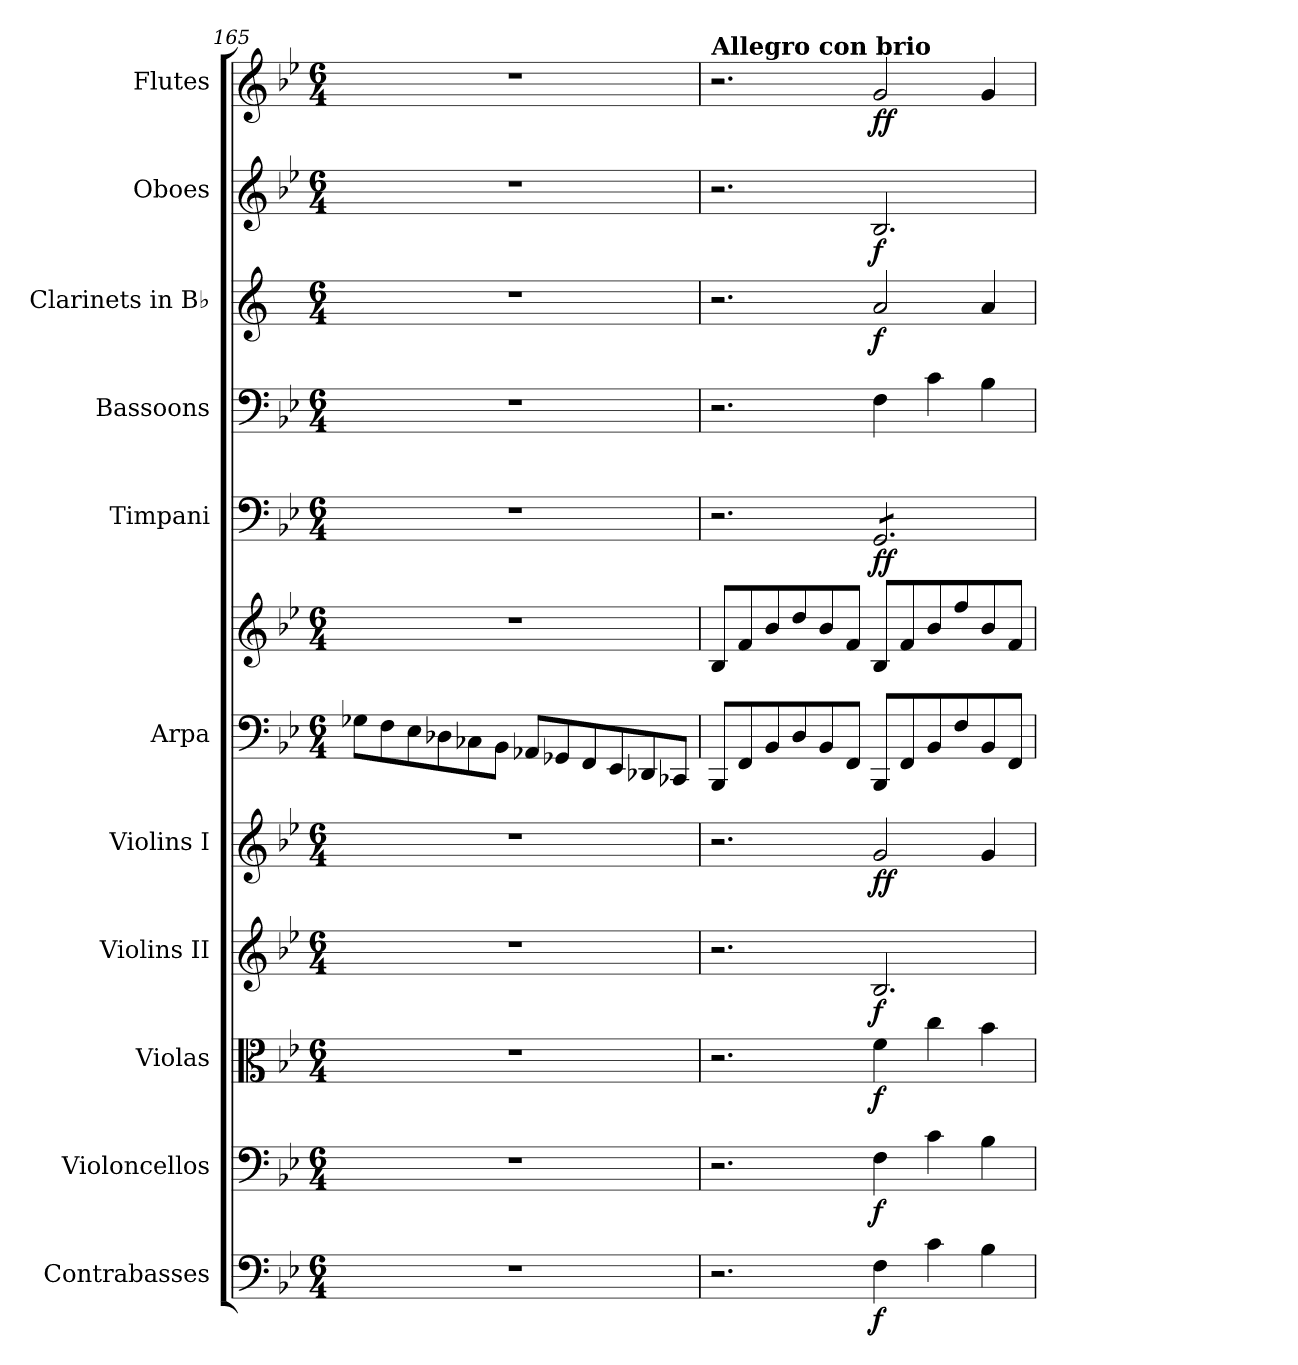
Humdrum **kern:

**kern	**dynam	**kern	**dynam	**kern	**dynam	**kern	**dynam	**kern	**dynam	**kern	**kern	**kern	**dynam	**kern	**kern	**dynam	**kern	**dynam	**kern	**dynam
*part11	*part11	*part10	*part10	*part9	*part9	*part8	*part8	*part7	*part7	*part6	*part6	*part5	*part5	*part4	*part3	*part3	*part2	*part2	*part1	*part1
*staff12	*staff12	*staff11	*staff11	*staff10	*staff10	*staff9	*staff9	*staff8	*staff8	*staff7	*staff6	*staff5	*staff5	*staff4	*staff3	*staff3	*staff2	*staff2	*staff1	*staff1
*I"Contrabasses	*	*I"Violoncellos	*	*I"Violas	*	*I"Violins II	*	*I"Violins I	*	*I"Arpa	*	*I"Timpani	*	*I"Bassoons	*I"Clarinets in B♭	*	*I"Oboes	*	*I"Flutes	*
*I'Cb.	*	*I'Vc.	*	*I'Vla.	*	*I'Vln. II	*	*I'Vln. I	*	*I'Arp.	*	*I'Timp.	*	*I'Bsn.	*	*	*I'Ob.	*	*I'Fl.	*
!!LO:PB:g=z
*clefF4	*	*clefF4	*	*clefC3	*	*clefG2	*	*clefG2	*	*clefF4	*clefG2	*clefF4	*	*clefF4	*clefG2	*	*clefG2	*	*clefG2	*
*ITrd7c12	*	*	*	*	*	*	*	*	*	*	*	*	*	*	*ITrd1c2	*	*	*	*	*
*k[b-e-]	*	*k[b-e-]	*	*k[b-e-]	*	*k[b-e-]	*	*k[b-e-]	*	*k[b-e-]	*k[b-e-]	*k[b-e-]	*	*k[b-e-]	*k[b-e-]	*	*k[b-e-]	*	*k[b-e-]	*
*M6/4	*	*M6/4	*	*M6/4	*	*M6/4	*	*M6/4	*	*M6/4	*M6/4	*M6/4	*	*M6/4	*M6/4	*	*M6/4	*	*M6/4	*
*MM80	*	*MM80	*	*MM80	*	*MM80	*	*MM80	*	*MM80	*MM80	*MM80	*	*MM80	*MM80	*	*MM80	*	*MM80	*
=165	=165	=165	=165	=165	=165	=165	=165	=165	=165	=165	=165	=165	=165	=165	=165	=165	=165	=165	=165	=165
1.r	.	1.r	.	1.r	.	1.r	.	1.r	.	8G-X\L	1.r	1.r	.	1.r	1.r	.	1.r	.	1.r	.
.	.	.	.	.	.	.	.	.	.	8F\	.	.	.	.	.	.	.	.	.	.
.	.	.	.	.	.	.	.	.	.	8E-\	.	.	.	.	.	.	.	.	.	.
.	.	.	.	.	.	.	.	.	.	8D-X\	.	.	.	.	.	.	.	.	.	.
.	.	.	.	.	.	.	.	.	.	8C-X\	.	.	.	.	.	.	.	.	.	.
.	.	.	.	.	.	.	.	.	.	8BB-\J	.	.	.	.	.	.	.	.	.	.
.	.	.	.	.	.	.	.	.	.	8AA-X/L	.	.	.	.	.	.	.	.	.	.
.	.	.	.	.	.	.	.	.	.	8GG-X/	.	.	.	.	.	.	.	.	.	.
.	.	.	.	.	.	.	.	.	.	8FF/	.	.	.	.	.	.	.	.	.	.
.	.	.	.	.	.	.	.	.	.	8EE-/	.	.	.	.	.	.	.	.	.	.
.	.	.	.	.	.	.	.	.	.	8DD-X/	.	.	.	.	.	.	.	.	.	.
.	.	.	.	.	.	.	.	.	.	8CC-X/J	.	.	.	.	.	.	.	.	.	.
=166	=166	=166	=166	=166	=166	=166	=166	=166	=166	=166	=166	=166	=166	=166	=166	=166	=166	=166	=166	=166
!	!	!	!	!	!	!	!	!	!	!	!	!	!	!	!	!	!	!	!LO:TX:a:B:t=Allegro con brio	!
2.r	.	2.r	.	2.r	.	2.r	.	2.r	.	8BBB-/L	8B-/L	2.r	.	2.r	2.r	.	2.r	.	2.r	.
.	.	.	.	.	.	.	.	.	.	8FF/	8f/	.	.	.	.	.	.	.	.	.
.	.	.	.	.	.	.	.	.	.	8BB-/	8b-/	.	.	.	.	.	.	.	.	.
.	.	.	.	.	.	.	.	.	.	8D/	8dd/	.	.	.	.	.	.	.	.	.
.	.	.	.	.	.	.	.	.	.	8BB-/	8b-/	.	.	.	.	.	.	.	.	.
.	.	.	.	.	.	.	.	.	.	8FF/J	8f/J	.	.	.	.	.	.	.	.	.
!	!LO:DY:b	!	!LO:DY:b	!	!LO:DY:b	!	!LO:DY:b	!	!LO:DY:b	!	!	!	!LO:DY:b	!	!	!LO:DY:b	!	!LO:DY:b	!	!LO:DY:b
*	*	*	*	*	*	*	*	*	*	*	*	*tremolo	*	*	*	*	*	*	*	*
4FF\	f	4F\	f	4f\	f	2.B-/	f	2g/	ff	8BBB-/L	8B-/L	8GG/L	ff	4F\	2g/	f	2.B-/	f	2g/	ff
.	.	.	.	.	.	.	.	.	.	8FF/	8f/	8GG/	.	.	.	.	.	.	.	.
4C\	.	4c\	.	4cc\	.	.	.	.	.	8BB-/	8b-/	8GG/	.	4c\	.	.	.	.	.	.
.	.	.	.	.	.	.	.	.	.	8F/	8ff/	8GG/	.	.	.	.	.	.	.	.
*	*	*	*	*	*	*	*	*	*	*	*	*	*	*	*	*	*	*	*MM160	*
4BB-\	.	4B-\	.	4b-\	.	.	.	4g/	.	8BB-/	8b-/	8GG/	.	4B-\	4g/	.	.	.	4g/	.
.	.	.	.	.	.	.	.	.	.	8FF/J	8f/J	8GG/J	.	.	.	.	.	.	.	.
*	*	*	*	*	*	*	*	*	*	*	*	*Xtremolo	*	*	*	*	*	*	*	*
=	=	=	=	=	=	=	=	=	=	=	=	=	=	=	=	=	=	=	=	=
*-	*-	*-	*-	*-	*-	*-	*-	*-	*-	*-	*-	*-	*-	*-	*-	*-	*-	*-	*-	*-
